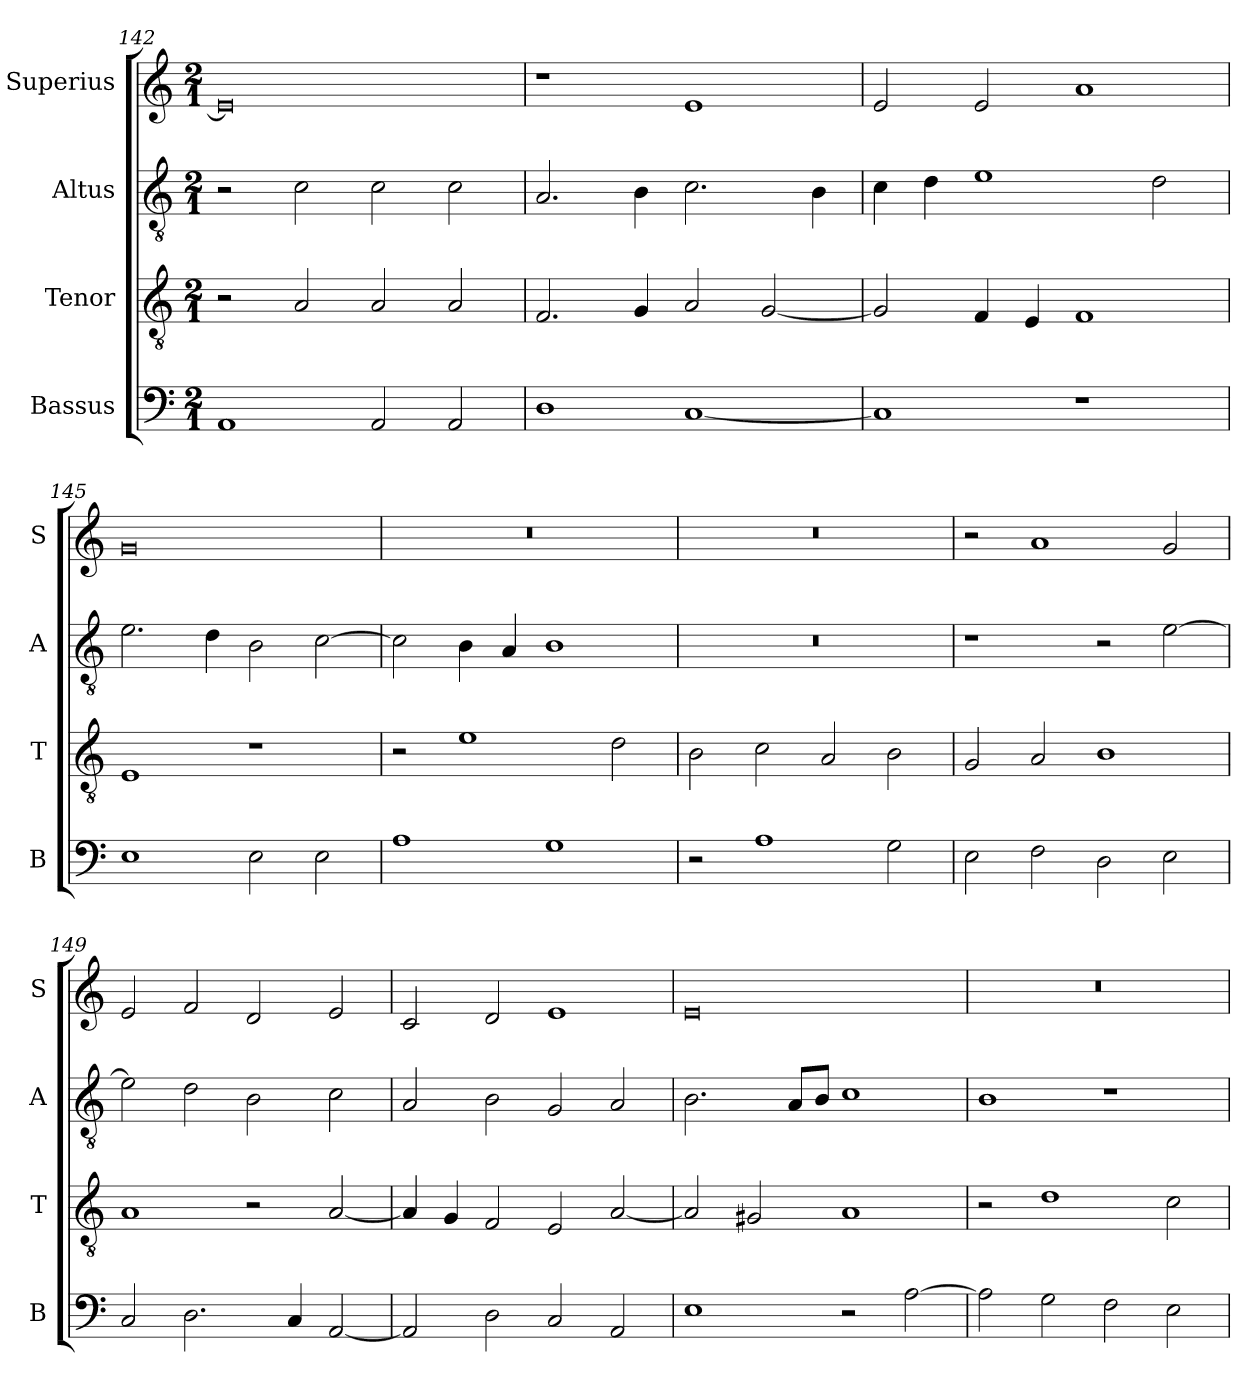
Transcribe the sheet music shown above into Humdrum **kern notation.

**kern	**kern	**kern	**kern
*part4	*part3	*part2	*part1
*staff4	*staff3	*staff2	*staff1
*I"Bassus	*I"Tenor	*I"Altus	*I"Superius
*I'B	*I'T	*I'A	*I'S
*clefF4	*clefGv2	*clefGv2	*clefG2
*k[]	*k[]	*k[]	*k[]
*C:	*C:	*C:	*C:
*M2/1	*M2/1	*M2/1	*M2/1
=142	=142	=142	=142
1AA	2r	2r	0e]
.	2A	2c	.
2AA	2A	2c	.
2AA	2A	2c	.
=143	=143	=143	=143
1D	2.F	2.A	1r
.	4G	4B	.
[1C	2A	2.c	1e
.	[2G	.	.
.	.	4B	.
=144	=144	=144	=144
1C]	2G]	4c	2e
.	.	4d	.
.	4F	1e	2e
.	4E	.	.
1r	1F	.	1a
.	.	2d	.
=145	=145	=145	=145
1E	1E	2.e	0g
.	.	4d	.
2E	1r	2B	.
2E	.	[2c	.
=146	=146	=146	=146
1A	2r	2c]	0r
.	1e	4B	.
.	.	4A	.
1G	.	1B	.
.	2d	.	.
=147	=147	=147	=147
2r	2B	0r	0r
1A	2c	.	.
.	2A	.	.
2G	2B	.	.
=148	=148	=148	=148
2E	2G	1r	2r
2F	2A	.	1a
2D	1B	2r	.
2E	.	[2e	2g
=149	=149	=149	=149
2C	1A	2e]	2e
2.D	.	2d	2f
.	2r	2B	2d
4C	.	.	.
[2AA	[2A	2c	2e
=150	=150	=150	=150
2AA]	4A]	2A	2c
.	4G	.	.
2D	2F	2B	2d
2C	2E	2G	1e
2AA	[2A	2A	.
=151	=151	=151	=151
1E	2A]	2.B	0e
.	2G#X	.	.
.	.	8AL	.
.	.	8BJ	.
2r	1A	1c	.
[2A	.	.	.
=152	=152	=152	=152
2A]	2r	1B	0r
2G	1d	.	.
2F	.	1r	.
2E	2c	.	.
=	=	=	=
*-	*-	*-	*-
